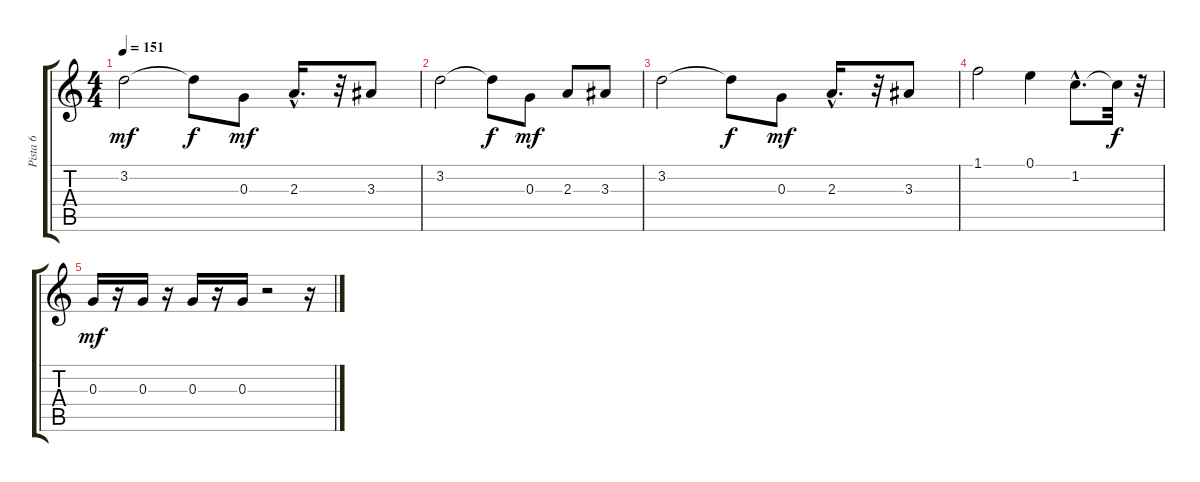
\track ("Pista 6" "Pista 6") {instrument distortionguitar}
\staff {score tabs}
\tuning (E4 B3 G3 D3 A2 E2) {hide}
\ts (4 4)
\tempo 151
\clef g2
\ks c
3.2.2{dy mf} 3.2{t}.8{dy f} 0.3.8{dy mf} 2.3{hac}.16{d} r.32 3.3.8 |
3.2.2 3.2{t}.8{dy f} 0.3.8{dy mf} 2.3.8 3.3.8 |
3.2.2 3.2{t}.8{dy f} 0.3.8{dy mf} 2.3{hac}.16{d} r.32 3.3.8 |
1.1.2 0.1.4 1.2{hac}.8{d} 1.2{t}.32{dy f} r.32 |
0.3.16{dy mf} r.16 0.3.16 r.16 0.3.16 r.16 0.3.16 r.2 r.16
